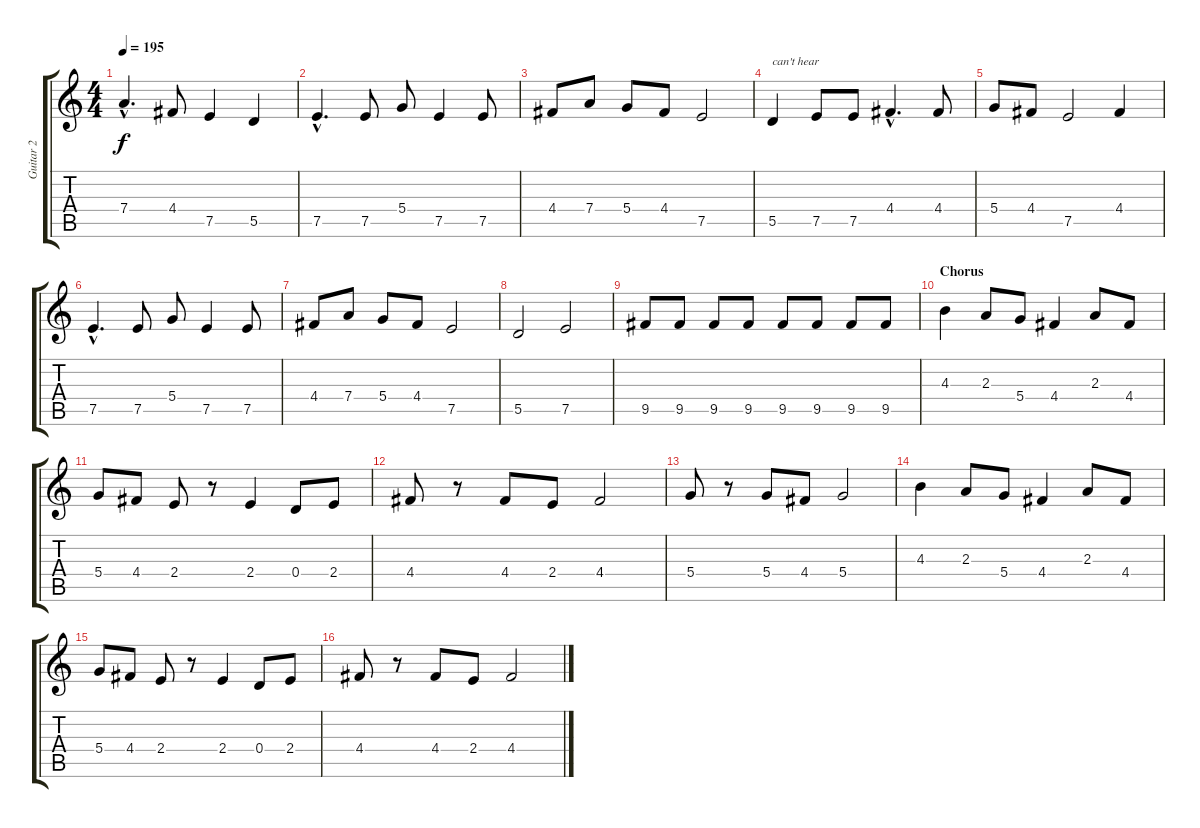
\track ("Guitar 2" "Guitar 2") {instrument distortionguitar}
\staff {score tabs}
\tuning (E4 B3 G3 D3 A2 E2) {hide}
\ts (4 4)
\tempo 195
\clef g2
\ks c
7.4{hac}.4{d dy f} 4.4.8 7.5.4 5.5.4 |
7.5{hac}.4{d} 7.5.8 5.4.8 7.5.4 7.5.8 |
4.4.8 7.4.8 5.4.8 4.4.8 7.5.2 |
5.5.4{txt "can't hear"} 7.5.8 7.5.8 4.4{hac}.4{d} 4.4.8 |
5.4.8 4.4.8 7.5.2 4.4.4 |
7.5{hac}.4{d} 7.5.8 5.4.8 7.5.4 7.5.8 |
4.4.8 7.4.8 5.4.8 4.4.8 7.5.2 |
5.5.2 7.5.2 |
9.5.8 9.5.8 9.5.8 9.5.8 9.5.8 9.5.8 9.5.8 9.5.8 |
\section ("" "Chorus")
4.3.4 2.3.8 5.4.8 4.4.4 2.3.8 4.4.8 |
5.4.8 4.4.8 2.4.8 r.8 2.4.4 0.4.8 2.4.8 |
4.4.8 r.8 4.4.8 2.4.8 4.4.2 |
5.4.8 r.8 5.4.8 4.4.8 5.4.2 |
4.3.4 2.3.8 5.4.8 4.4.4 2.3.8 4.4.8 |
5.4.8 4.4.8 2.4.8 r.8 2.4.4 0.4.8 2.4.8 |
4.4.8 r.8 4.4.8 2.4.8 4.4.2
